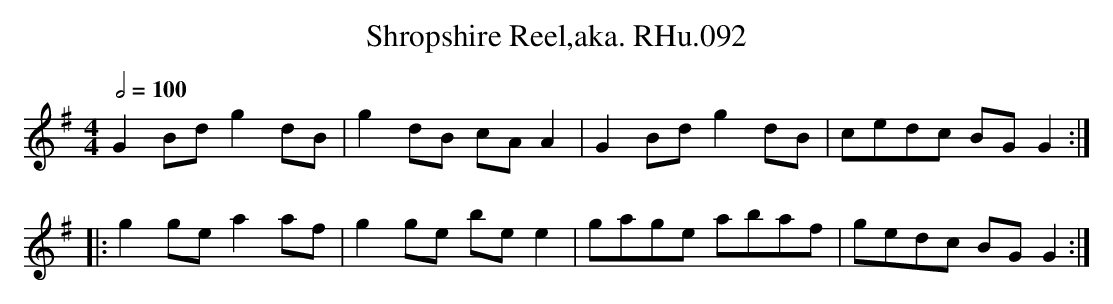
X:1
T:Shropshire Reel,aka. RHu.092
M:4/4
L:1/8
Q:1/2=100
K:G major
G2Bdg2dB|g2dB cAA2|G2Bdg2dB|cedc BGG2::!
g2ge a2af|g2ge bee2|gage abaf|gedc BGG2:|
